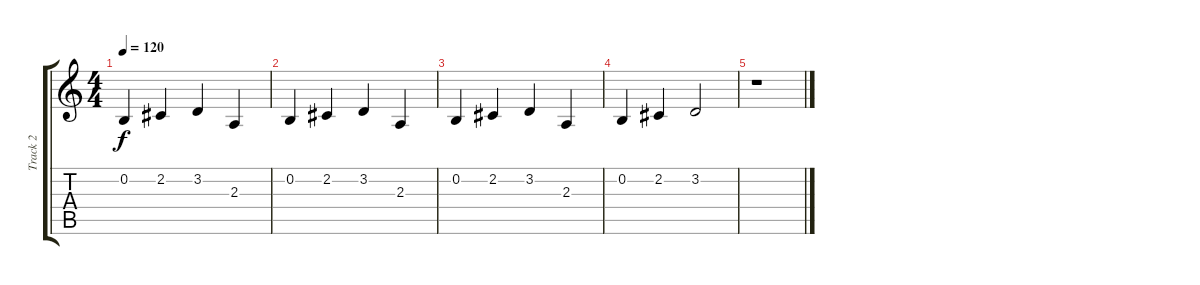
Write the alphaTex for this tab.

\track ("Track 2" "Track 2") {instrument stringensemble1}
\staff {score tabs}
\tuning (E4 B3 G3 D3 A2 E2) {hide}
\ts (4 4)
\tempo 120
\clef g2
\ks c
0.2.4{dy f} 2.2.4 3.2.4 2.3.4 |
0.2.4 2.2.4 3.2.4 2.3.4 |
0.2.4 2.2.4 3.2.4 2.3.4 |
0.2.4 2.2.4 3.2.2 |
r.1
